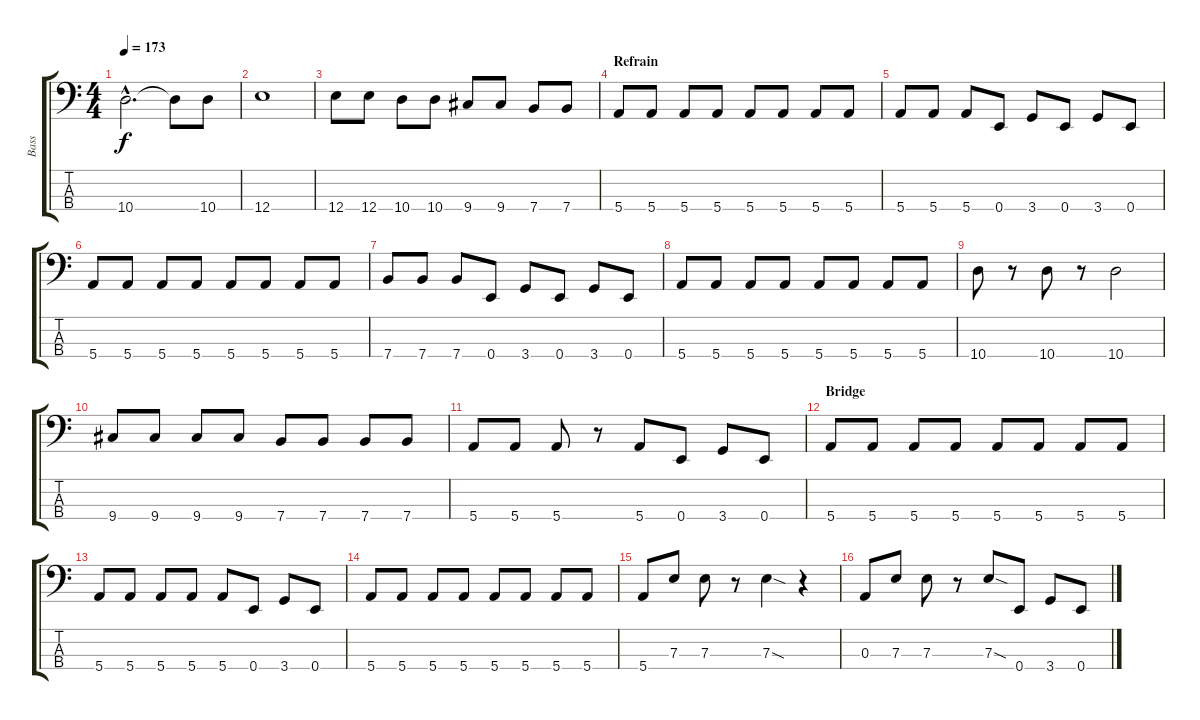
\track ("Bass" "Bass") {instrument electricbasspick}
\staff {score tabs}
\tuning (G2 D2 A1 E1) {hide}
\ts (4 4)
\tempo 173
\clef f4
\ks c
10.4{hac}.2{d dy f} 10.4{t}.8 10.4.8 |
12.4.1 |
12.4.8 12.4.8 10.4.8 10.4.8 9.4.8 9.4.8 7.4.8 7.4.8 |
\section ("" "Refrain")
5.4.8 5.4.8 5.4.8 5.4.8 5.4.8 5.4.8 5.4.8 5.4.8 |
5.4.8 5.4.8 5.4.8 0.4.8 3.4.8 0.4.8 3.4.8 0.4.8 |
5.4.8 5.4.8 5.4.8 5.4.8 5.4.8 5.4.8 5.4.8 5.4.8 |
7.4.8 7.4.8 7.4.8 0.4.8 3.4.8 0.4.8 3.4.8 0.4.8 |
5.4.8 5.4.8 5.4.8 5.4.8 5.4.8 5.4.8 5.4.8 5.4.8 |
10.4.8 r.8 10.4.8 r.8 10.4.2 |
9.4.8 9.4.8 9.4.8 9.4.8 7.4.8 7.4.8 7.4.8 7.4.8 |
5.4.8 5.4.8 5.4.8 r.8 5.4.8 0.4.8 3.4.8 0.4.8 |
\section ("" "Bridge")
5.4.8 5.4.8 5.4.8 5.4.8 5.4.8 5.4.8 5.4.8 5.4.8 |
5.4.8 5.4.8 5.4.8 5.4.8 5.4.8 0.4.8 3.4.8 0.4.8 |
5.4.8 5.4.8 5.4.8 5.4.8 5.4.8 5.4.8 5.4.8 5.4.8 |
5.4.8 7.3.8 7.3.8 r.8 7.3{sod}.4 r.4 |
0.3.8 7.3.8 7.3.8 r.8 7.3{sod}.8 0.4.8 3.4.8 0.4.8
